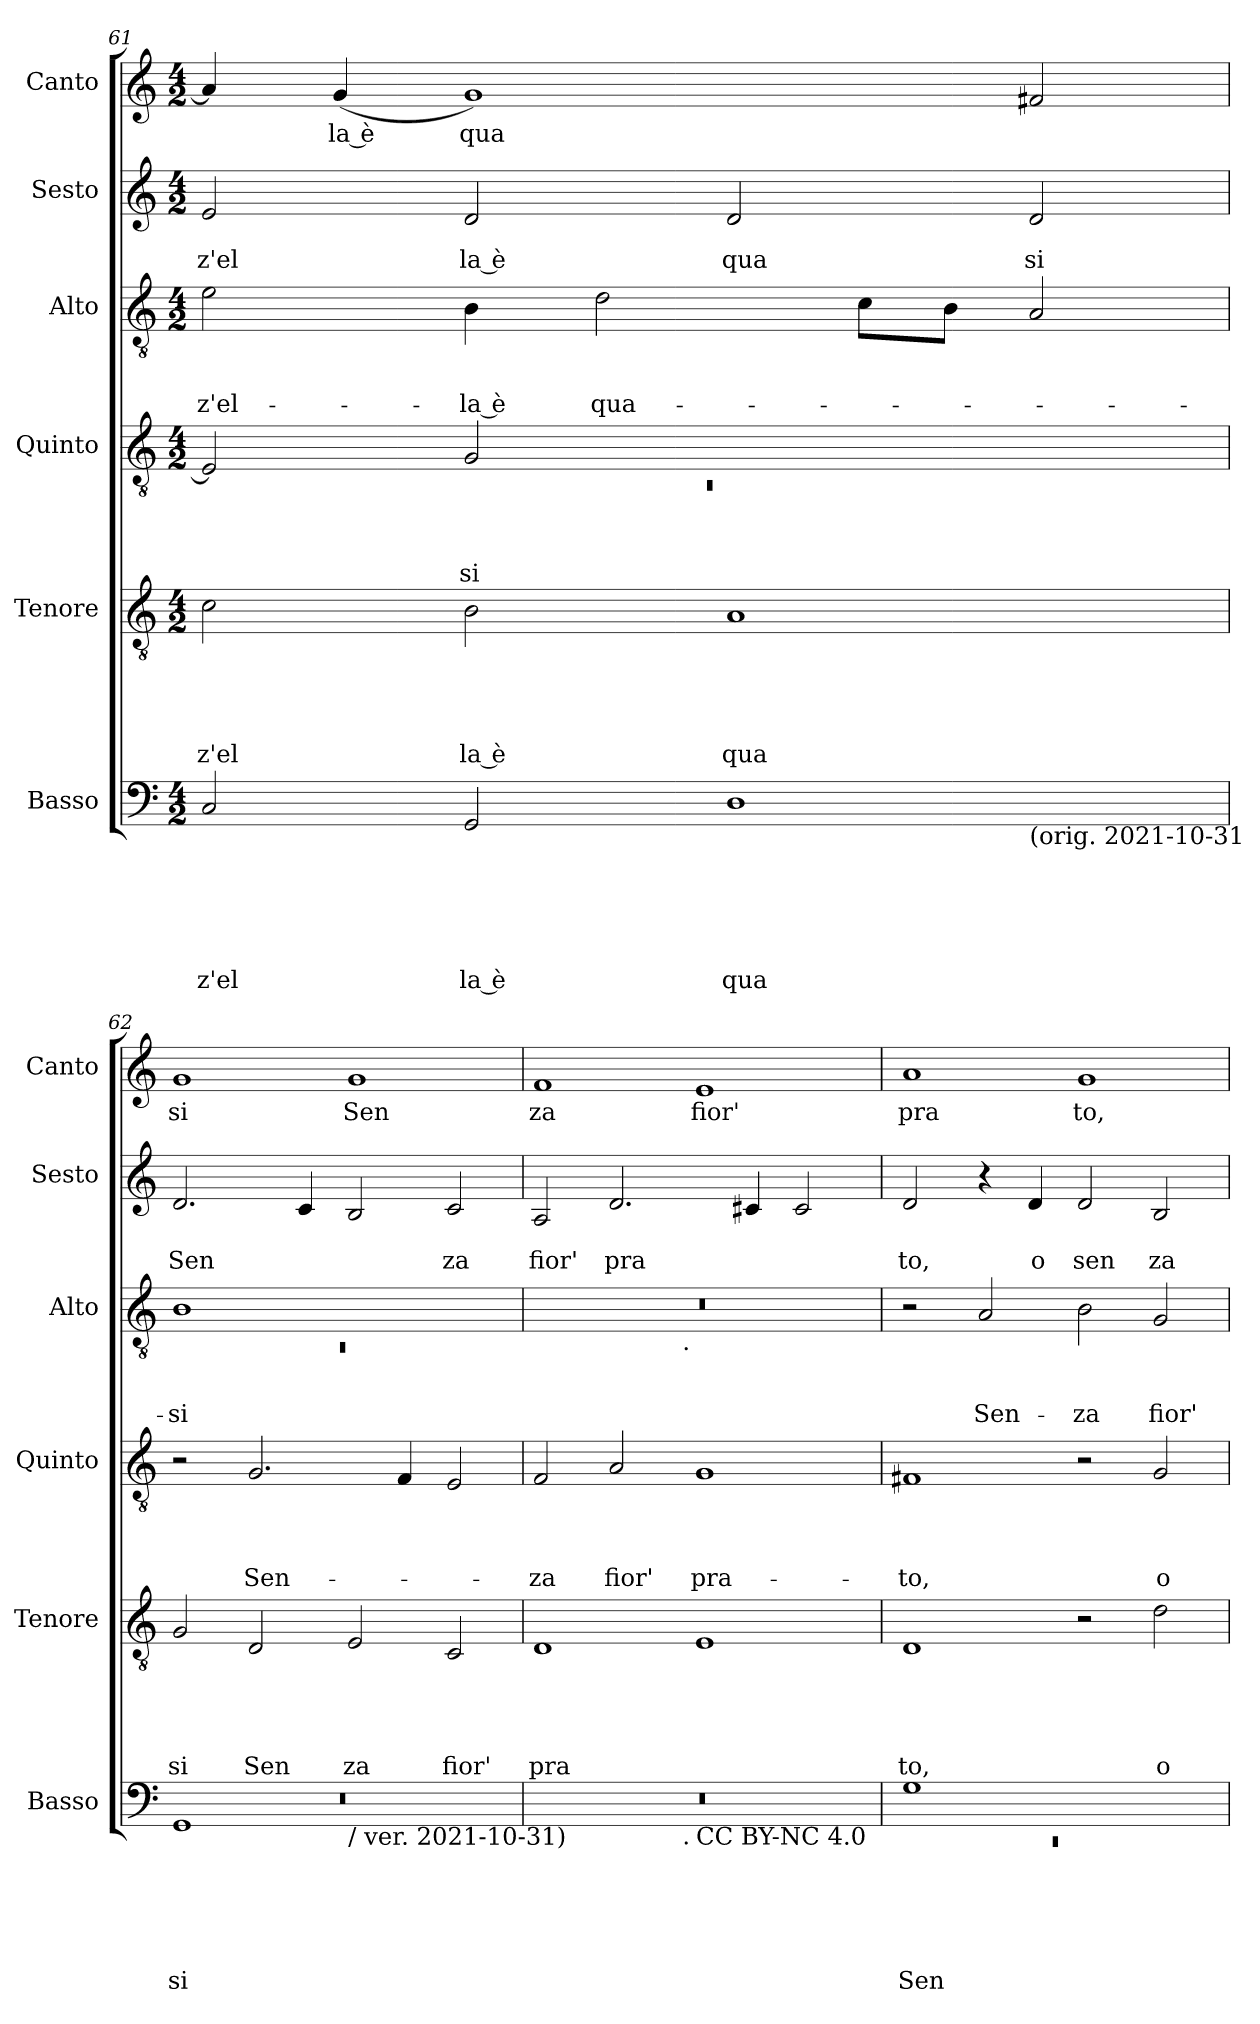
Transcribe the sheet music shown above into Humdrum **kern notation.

**kern	**text	**text	**text	**text	**text	**text	**kern	**text	**text	**text	**text	**text	**kern	**text	**text	**text	**text	**kern	**text	**text	**text	**kern	**text	**text	**kern	**text
*part6	*part6	*part6	*part6	*part6	*part6	*part6	*part5	*part5	*part5	*part5	*part5	*part5	*part4	*part4	*part4	*part4	*part4	*part3	*part3	*part3	*part3	*part2	*part2	*part2	*part1	*part1
*staff6	*staff6	*staff6	*staff6	*staff6	*staff6	*staff6	*staff5	*staff5	*staff5	*staff5	*staff5	*staff5	*staff4	*staff4	*staff4	*staff4	*staff4	*staff3	*staff3	*staff3	*staff3	*staff2	*staff2	*staff2	*staff1	*staff1
*I"Basso	*	*	*	*	*	*	*I"Tenore	*	*	*	*	*	*I"Quinto	*	*	*	*	*I"Alto	*	*	*	*I"Sesto	*	*	*I"Canto	*
*I'Basso	*	*	*	*	*	*	*I'Tenore	*	*	*	*	*	*I'Quinto	*	*	*	*	*I'Alto	*	*	*	*I'Sesto	*	*	*I'Canto	*
*clefF4	*	*	*	*	*	*	*clefGv2	*	*	*	*	*	*clefGv2	*	*	*	*	*clefGv2	*	*	*	*clefG2	*	*	*clefG2	*
*k[]	*	*	*	*	*	*	*k[]	*	*	*	*	*	*k[]	*	*	*	*	*k[]	*	*	*	*k[]	*	*	*k[]	*
*C:	*	*	*	*	*	*	*C:	*	*	*	*	*	*C:	*	*	*	*	*C:	*	*	*	*C:	*	*	*C:	*
*M4/2	*	*	*	*	*	*	*M4/2	*	*	*	*	*	*M4/2	*	*	*	*	*M4/2	*	*	*	*M4/2	*	*	*M4/2	*
=61	=61	=61	=61	=61	=61	=61	=61	=61	=61	=61	=61	=61	=61	=61	=61	=61	=61	=61	=61	=61	=61	=61	=61	=61	=61	=61
*	*	*	*	*	*	*	*	*	*	*	*	*	*^	*	*	*	*	*	*	*	*	*	*	*	*	*
!	!	!	!	!	!	!LO:LY:b	!	!	!	!	!	!LO:LY:b	!	!LO:N:vis=1	!	!	!	!	!	!	!	!LO:LY:b	!	!	!LO:LY:b	!	!
*^	*	*	*	*	*	*	*	*	*	*	*	*	*	*	*	*	*	*	*	*	*	*	*	*	*	*	*
2C/	1.ryy	.	.	.	.	.	z'el	2c\	.	.	.	.	z'el	2E/]	0rC	.	.	.	.	2e\	.	.	-z'el-	2e/	.	z'el	4a/]	.
!	!	!	!	!	!	!	!	!	!	!	!	!	!	!	!	!	!	!	!	!	!	!	!	!	!	!	!	!LO:LY:b:rj
.	.	.	.	.	.	.	.	.	.	.	.	.	.	.	.	.	.	.	.	.	.	.	.	.	.	.	(<4g/	la è
!	!	!	!	!	!	!	!LO:LY:b:rj	!	!	!	!	!	!LO:LY:b:rj	!	!	!	!	!	!LO:LY:b	!	!	!	!LO:LY:b:rj	!	!	!LO:LY:b:rj	!	!LO:LY:b
2GG/	.	.	.	.	.	.	la è	2B\	.	.	.	.	la è	2G/	.	.	.	.	-si	4B\	.	.	-la è	2d/	.	la è	1g)	qua
!	!	!	!	!	!	!	!	!	!	!	!	!	!	!	!	!	!	!	!	!	!	!	!LO:LY:b	!	!	!	!	!
.	.	.	.	.	.	.	.	.	.	.	.	.	.	.	.	.	.	.	.	2d\	.	.	qua-	.	.	.	.	.
!	!	!	!	!	!	!	!LO:LY:b	!	!	!	!	!	!LO:LY:b	!	!	!	!	!	!	!	!	!	!	!	!	!LO:LY:b	!	!
1D	.	.	.	.	.	.	qua	1A	.	.	.	.	qua	1ryy	.	.	.	.	.	.	.	.	.	2d/	.	qua	.	.
.	.	.	.	.	.	.	.	.	.	.	.	.	.	.	.	.	.	.	.	8c\L	.	.	.	.	.	.	.	.
.	.	.	.	.	.	.	.	.	.	.	.	.	.	.	.	.	.	.	.	8B\J	.	.	.	.	.	.	.	.
!	!LO:TX:b:t=(orig. 2021-10-31	!	!	!	!	!	!	!	!	!	!	!	!	!	!	!	!	!	!	!	!	!	!	!	!	!	!	!
!	!	!	!	!	!	!	!	!	!	!	!	!	!	!	!	!	!	!	!	!	!	!	!	!	!	!LO:LY:b	!	!
.	2ryy	.	.	.	.	.	.	.	.	.	.	.	.	.	.	.	.	.	.	2A/	.	.	.	2d/	.	si	2f#/	.
*	*	*	*	*	*	*	*	*	*	*	*	*	*	*v	*v	*	*	*	*	*	*	*	*	*	*	*	*	*
=62	=62	=62	=62	=62	=62	=62	=62	=62	=62	=62	=62	=62	=62	=62	=62	=62	=62	=62	=62	=62	=62	=62	=62	=62	=62	=62	=62
*	*^	*	*	*	*	*	*	*	*	*	*	*	*	*	*	*	*	*	*^	*	*	*	*	*	*	*	*
!	!	!LO:N:vis=1	!	!	!	!	!	!LO:LY:b	!	!	!	!	!	!LO:LY:b	!	!	!	!	!	!	!LO:N:vis=1	!	!	!LO:LY:b	!	!	!LO:LY:b	!	!LO:LY:b
0ryy	1GG	0r	.	.	.	.	.	si	2G/	.	.	.	.	si	2r	.	.	.	.	1B	0rC	.	.	-si	2.d/	.	Sen	1g	si
!	!	!	!	!	!	!	!	!	!	!	!	!	!	!LO:LY:b	!	!	!	!	!LO:LY:b	!	!	!	!	!	!	!	!	!	!
.	.	.	.	.	.	.	.	.	2D/	.	.	.	.	Sen	2.G/	.	.	.	Sen-	.	.	.	.	.	.	.	.	.	.
.	.	.	.	.	.	.	.	.	.	.	.	.	.	.	.	.	.	.	.	.	.	.	.	.	4c/	.	.	.	.
!	!LO:TX:b:t=/ ver. 2021-10-31)	!	!	!	!	!	!	!	!	!	!	!	!	!	!	!	!	!	!	!	!	!	!	!	!	!	!	!	!
!	!	!	!	!	!	!	!	!	!	!	!	!	!	!LO:LY:b	!	!	!	!	!	!	!	!	!	!	!	!	!	!	!LO:LY:b
.	1ryy	.	.	.	.	.	.	.	2E/	.	.	.	.	za	.	.	.	.	.	1ryy	.	.	.	.	2B/	.	.	1g	Sen
.	.	.	.	.	.	.	.	.	.	.	.	.	.	.	4F/	.	.	.	.	.	.	.	.	.	.	.	.	.	.
!	!	!	!	!	!	!	!	!	!	!	!	!	!	!LO:LY:b	!	!	!	!	!	!	!	!	!	!	!	!	!LO:LY:b	!	!
.	.	.	.	.	.	.	.	.	2C/	.	.	.	.	fior'	2E/	.	.	.	.	.	.	.	.	.	2c/	.	za	.	.
=63	=63	=63	=63	=63	=63	=63	=63	=63	=63	=63	=63	=63	=63	=63	=63	=63	=63	=63	=63	=63	=63	=63	=63	=63	=63	=63	=63	=63	=63
!	!	!	!	!	!	!	!	!	!	!	!	!	!	!LO:LY:b	!	!	!	!	!LO:LY:b	!	!	!	!	!	!	!	!LO:LY:b	!	!LO:LY:b
0r	2ryy	1ryy	.	.	.	.	.	.	1D	.	.	.	.	pra	2F/	.	.	.	-za	0r	2ryy	.	.	.	2A/	.	fior'	1f	za
!	!	!	!	!	!	!	!	!	!	!	!	!	!	!	!	!	!	!	!LO:LY:b	!	!	!	!	!	!	!	!LO:LY:b	!	!
.	4...ryy	.	.	.	.	.	.	.	.	.	.	.	.	.	2A/	.	.	.	fior'	.	4...ryy	.	.	.	2.d/	.	pra	.	.
!	!	!	!	!	!	!	!	!	!	!	!	!	!	!	!	!	!	!	!	!	!LO:TX:b:t=.	!	!	!	!	!	!	!	!
!	!LO:TX:b:t=.	!	!	!	!	!	!	!	!	!	!	!	!	!	!	!	!	!	!	!	!	!	!	!	!	!	!	!	!
.	1ryy	.	.	.	.	.	.	.	.	.	.	.	.	.	.	.	.	.	.	.	1ryy	.	.	.	.	.	.	.	.
!	!	!LO:TX:b:t=CC BY-NC 4.0	!	!	!	!	!	!	!	!	!	!	!	!	!	!	!	!	!	!	!	!	!	!	!	!	!	!	!
!	!	!	!	!	!	!	!	!	!	!	!	!	!	!	!	!	!	!	!LO:LY:b	!	!	!	!	!	!	!	!	!	!LO:LY:b
.	.	1ryy	.	.	.	.	.	.	1E	.	.	.	.	.	1G	.	.	.	pra-	.	.	.	.	.	.	.	.	1e	fior'
.	.	.	.	.	.	.	.	.	.	.	.	.	.	.	.	.	.	.	.	.	.	.	.	.	4c#X/	.	.	.	.
.	.	.	.	.	.	.	.	.	.	.	.	.	.	.	.	.	.	.	.	.	.	.	.	.	2c#/	.	.	.	.
.	32ryy	.	.	.	.	.	.	.	.	.	.	.	.	.	.	.	.	.	.	.	32ryy	.	.	.	.	.	.	.	.
=64	=64	=64	=64	=64	=64	=64	=64	=64	=64	=64	=64	=64	=64	=64	=64	=64	=64	=64	=64	=64	=64	=64	=64	=64	=64	=64	=64	=64	=64
!	!LO:N:vis=1	!	!	!	!	!	!	!LO:LY:b	!	!	!	!	!	!LO:LY:b	!	!	!	!	!LO:LY:b	!	!	!	!	!	!	!	!LO:LY:b	!	!LO:LY:b
*	*	*	*	*	*	*	*	*	*	*	*	*	*	*	*	*	*	*	*	*v	*v	*	*	*	*	*	*	*	*
0ryy	0rEE	1G	.	.	.	.	.	Sen	1D	.	.	.	.	to,	1F#X	.	.	.	-to,	2r	.	.	.	2d/	.	to,	1a	pra
!	!	!	!	!	!	!	!	!	!	!	!	!	!	!	!	!	!	!	!	!	!	!	!LO:LY:b	!	!	!	!	!
.	.	.	.	.	.	.	.	.	.	.	.	.	.	.	.	.	.	.	.	2A/	.	.	Sen-	4r	.	.	.	.
!	!	!	!	!	!	!	!	!	!	!	!	!	!	!	!	!	!	!	!	!	!	!	!	!	!	!LO:LY:b	!	!
.	.	.	.	.	.	.	.	.	.	.	.	.	.	.	.	.	.	.	.	.	.	.	.	4d/	.	o	.	.
!	!	!	!	!	!	!	!	!	!	!	!	!	!	!	!	!	!	!	!	!	!	!	!LO:LY:b	!	!	!LO:LY:b	!	!LO:LY:b
.	.	1ryy	.	.	.	.	.	.	2r	.	.	.	.	.	2r	.	.	.	.	2B\	.	.	-za	2d/	.	sen	1g	to,
!	!	!	!	!	!	!	!	!	!	!	!	!	!	!LO:LY:b	!	!	!	!	!LO:LY:b	!	!	!	!LO:LY:b	!	!	!LO:LY:b	!	!
.	.	.	.	.	.	.	.	.	2d\	.	.	.	.	o	2G/	.	.	.	o	2G/	.	.	fior'	2B/	.	za	.	.
*v	*v	*v	*	*	*	*	*	*	*	*	*	*	*	*	*	*	*	*	*	*	*	*	*	*	*	*	*	*
=	=	=	=	=	=	=	=	=	=	=	=	=	=	=	=	=	=	=	=	=	=	=	=	=	=	=
*-	*-	*-	*-	*-	*-	*-	*-	*-	*-	*-	*-	*-	*-	*-	*-	*-	*-	*-	*-	*-	*-	*-	*-	*-	*-	*-
